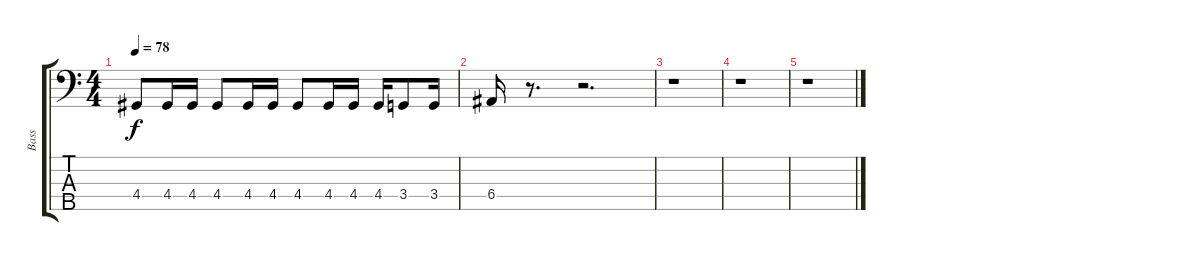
\track ("Bass" "Bass") {instrument electricbasspick}
\staff {score tabs}
\tuning (G2 D2 A1 E1 Bb0) {hide}
\ts (4 4)
\tempo 78
\clef f4
\ks c
4.4.8{dy f} 4.4.16 4.4.16 4.4.8 4.4.16 4.4.16 4.4.8 4.4.16 4.4.16 4.4.16 3.4.8 3.4.16 |
6.4.16 r.8{d} r.2{d} |
r.1 |
r.1 |
r.1
